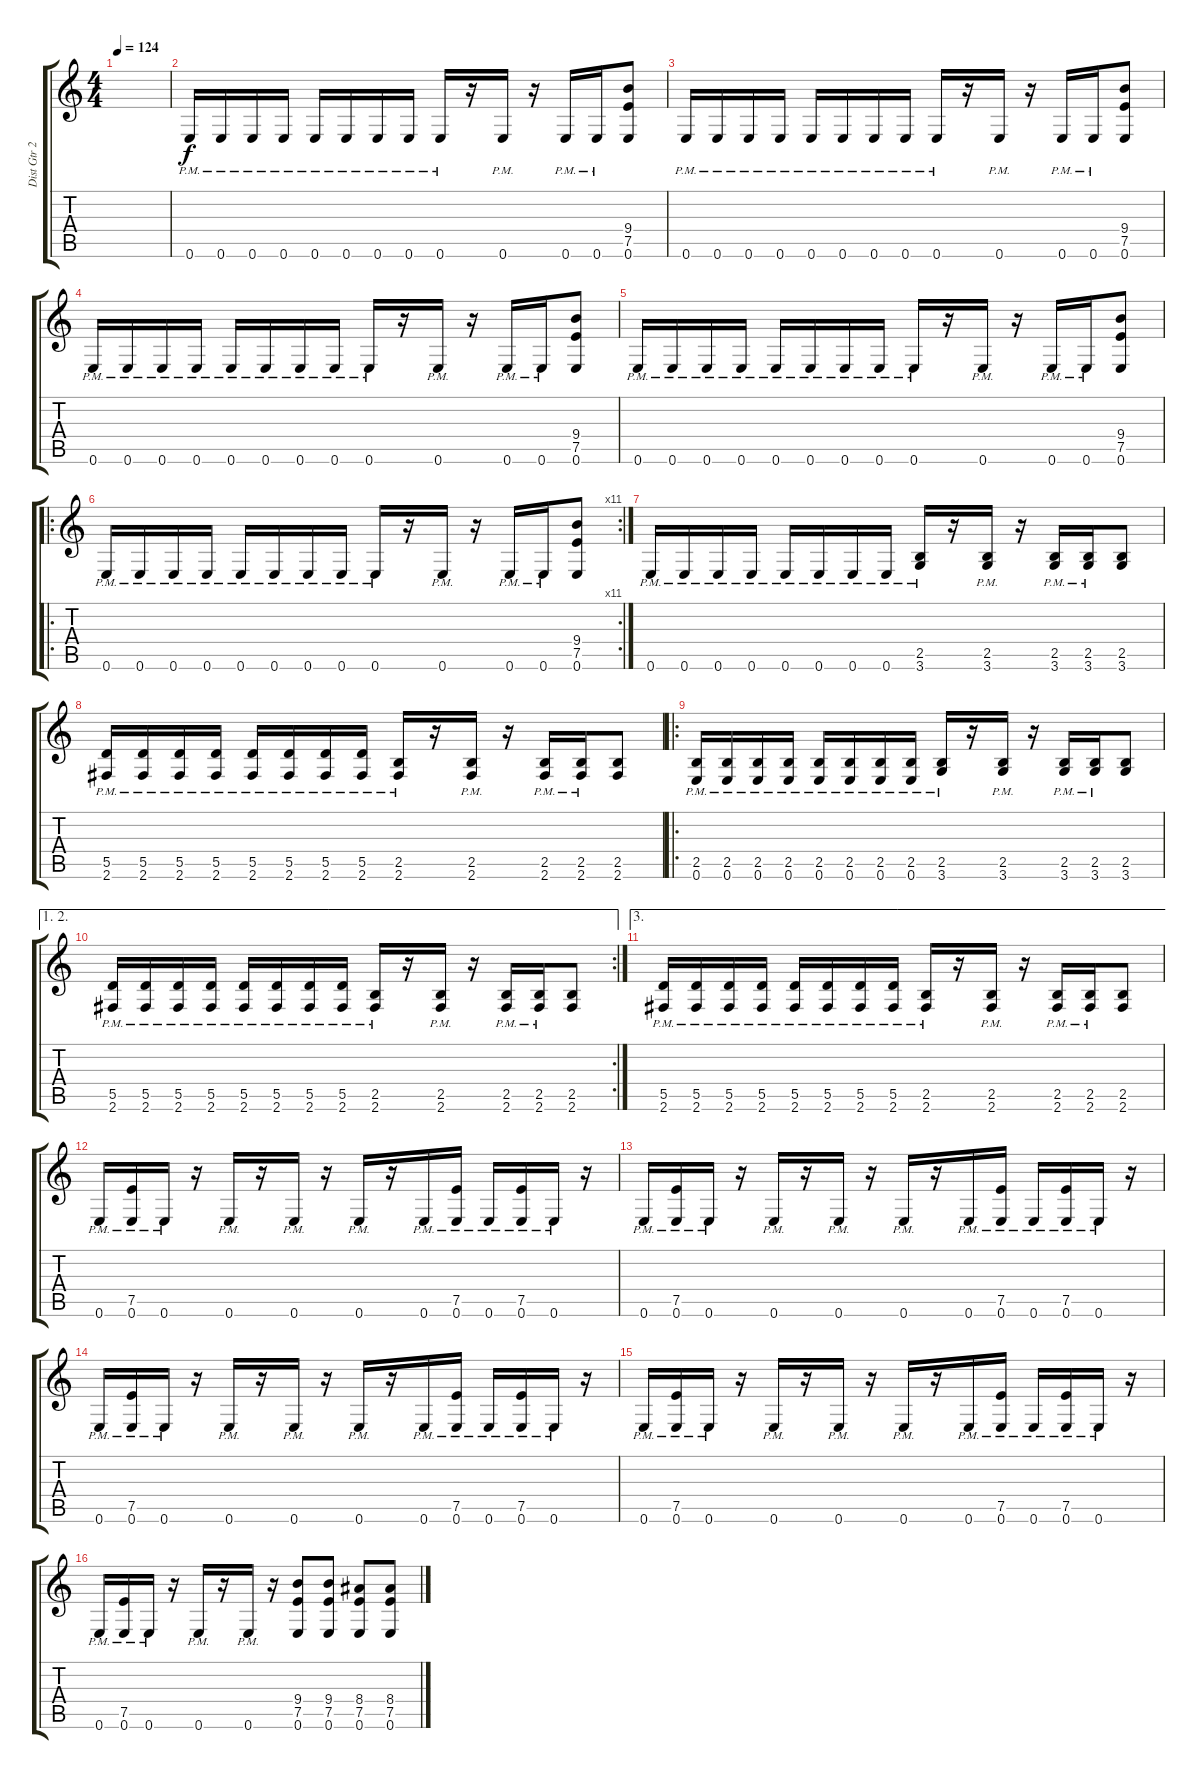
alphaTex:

\track ("Dist Gtr 2" "Dist Gtr 2") {instrument distortionguitar}
\staff {score tabs}
\tuning (E4 B3 G3 D3 A2 E2) {hide}
\ts (4 4)
\tempo 124
\clef g2
\ks c
|
0.6{pm}.16 0.6{pm}.16 0.6{pm}.16 0.6{pm}.16 0.6{pm}.16 0.6{pm}.16 0.6{pm}.16 0.6{pm}.16 0.6{pm}.16 r.16 0.6{pm}.16 r.16 0.6{pm}.16 0.6{pm}.16 (9.4 7.5 0.6).8 |
0.6{pm}.16 0.6{pm}.16 0.6{pm}.16 0.6{pm}.16 0.6{pm}.16 0.6{pm}.16 0.6{pm}.16 0.6{pm}.16 0.6{pm}.16 r.16 0.6{pm}.16 r.16 0.6{pm}.16 0.6{pm}.16 (9.4 7.5 0.6).8 |
0.6{pm}.16 0.6{pm}.16 0.6{pm}.16 0.6{pm}.16 0.6{pm}.16 0.6{pm}.16 0.6{pm}.16 0.6{pm}.16 0.6{pm}.16 r.16 0.6{pm}.16 r.16 0.6{pm}.16 0.6{pm}.16 (9.4 7.5 0.6).8 |
0.6{pm}.16 0.6{pm}.16 0.6{pm}.16 0.6{pm}.16 0.6{pm}.16 0.6{pm}.16 0.6{pm}.16 0.6{pm}.16 0.6{pm}.16 r.16 0.6{pm}.16 r.16 0.6{pm}.16 0.6{pm}.16 (9.4 7.5 0.6).8 |
\ro
\rc 11
0.6{pm}.16 0.6{pm}.16 0.6{pm}.16 0.6{pm}.16 0.6{pm}.16 0.6{pm}.16 0.6{pm}.16 0.6{pm}.16 0.6{pm}.16 r.16 0.6{pm}.16 r.16 0.6{pm}.16 0.6{pm}.16 (9.4 7.5 0.6).8 |
0.6{pm}.16 0.6{pm}.16 0.6{pm}.16 0.6{pm}.16 0.6{pm}.16 0.6{pm}.16 0.6{pm}.16 0.6{pm}.16 (2.5{pm} 3.6{pm}).16 r.16 (2.5{pm} 3.6{pm}).16 r.16 (2.5{pm} 3.6{pm}).16 (2.5{pm} 3.6{pm}).16 (2.5 3.6).8 |
(5.5{pm} 2.6{pm}).16 (5.5{pm} 2.6{pm}).16 (5.5{pm} 2.6{pm}).16 (5.5{pm} 2.6{pm}).16 (5.5{pm} 2.6{pm}).16 (5.5{pm} 2.6{pm}).16 (5.5{pm} 2.6{pm}).16 (5.5{pm} 2.6{pm}).16 (2.5{pm} 2.6{pm}).16 r.16 (2.5{pm} 2.6{pm}).16 r.16 (2.5{pm} 2.6{pm}).16 (2.5{pm} 2.6{pm}).16 (2.5 2.6).8 |
\ro
(2.5{pm} 0.6{pm}).16 (2.5{pm} 0.6{pm}).16 (2.5{pm} 0.6{pm}).16 (2.5{pm} 0.6{pm}).16 (2.5{pm} 0.6{pm}).16 (2.5{pm} 0.6{pm}).16 (2.5{pm} 0.6{pm}).16 (2.5{pm} 0.6{pm}).16 (2.5{pm} 3.6{pm}).16 r.16 (2.5{pm} 3.6{pm}).16 r.16 (2.5{pm} 3.6{pm}).16 (2.5{pm} 3.6{pm}).16 (2.5 3.6).8 |
\ae (1 2)
\rc 2
(5.5{pm} 2.6{pm}).16 (5.5{pm} 2.6{pm}).16 (5.5{pm} 2.6{pm}).16 (5.5{pm} 2.6{pm}).16 (5.5{pm} 2.6{pm}).16 (5.5{pm} 2.6{pm}).16 (5.5{pm} 2.6{pm}).16 (5.5{pm} 2.6{pm}).16 (2.5{pm} 2.6{pm}).16 r.16 (2.5{pm} 2.6{pm}).16 r.16 (2.5{pm} 2.6{pm}).16 (2.5{pm} 2.6{pm}).16 (2.5 2.6).8 |
\ae 3
(5.5{pm} 2.6{pm}).16 (5.5{pm} 2.6{pm}).16 (5.5{pm} 2.6{pm}).16 (5.5{pm} 2.6{pm}).16 (5.5{pm} 2.6{pm}).16 (5.5{pm} 2.6{pm}).16 (5.5{pm} 2.6{pm}).16 (5.5{pm} 2.6{pm}).16 (2.5{pm} 2.6{pm}).16 r.16 (2.5{pm} 2.6{pm}).16 r.16 (2.5{pm} 2.6{pm}).16 (2.5{pm} 2.6{pm}).16 (2.5 2.6).8 |
0.6{pm}.16 (7.5{pm} 0.6{pm}).16 0.6{pm}.16 r.16 0.6{pm}.16 r.16 0.6{pm}.16 r.16 0.6{pm}.16 r.16 0.6{pm}.16 (7.5{pm} 0.6{pm}).16 0.6{pm}.16 (7.5{pm} 0.6{pm}).16 0.6{pm}.16 r.16 |
0.6{pm}.16 (7.5{pm} 0.6{pm}).16 0.6{pm}.16 r.16 0.6{pm}.16 r.16 0.6{pm}.16 r.16 0.6{pm}.16 r.16 0.6{pm}.16 (7.5{pm} 0.6{pm}).16 0.6{pm}.16 (7.5{pm} 0.6{pm}).16 0.6{pm}.16 r.16 |
0.6{pm}.16 (7.5{pm} 0.6{pm}).16 0.6{pm}.16 r.16 0.6{pm}.16 r.16 0.6{pm}.16 r.16 0.6{pm}.16 r.16 0.6{pm}.16 (7.5{pm} 0.6{pm}).16 0.6{pm}.16 (7.5{pm} 0.6{pm}).16 0.6{pm}.16 r.16 |
0.6{pm}.16 (7.5{pm} 0.6{pm}).16 0.6{pm}.16 r.16 0.6{pm}.16 r.16 0.6{pm}.16 r.16 0.6{pm}.16 r.16 0.6{pm}.16 (7.5{pm} 0.6{pm}).16 0.6{pm}.16 (7.5{pm} 0.6{pm}).16 0.6{pm}.16 r.16 |
0.6{pm}.16 (7.5{pm} 0.6{pm}).16 0.6{pm}.16 r.16 0.6{pm}.16 r.16 0.6{pm}.16 r.16 (9.4 7.5 0.6).8 (9.4 7.5 0.6).8 (8.4 7.5 0.6).8 (8.4 7.5 0.6).8
